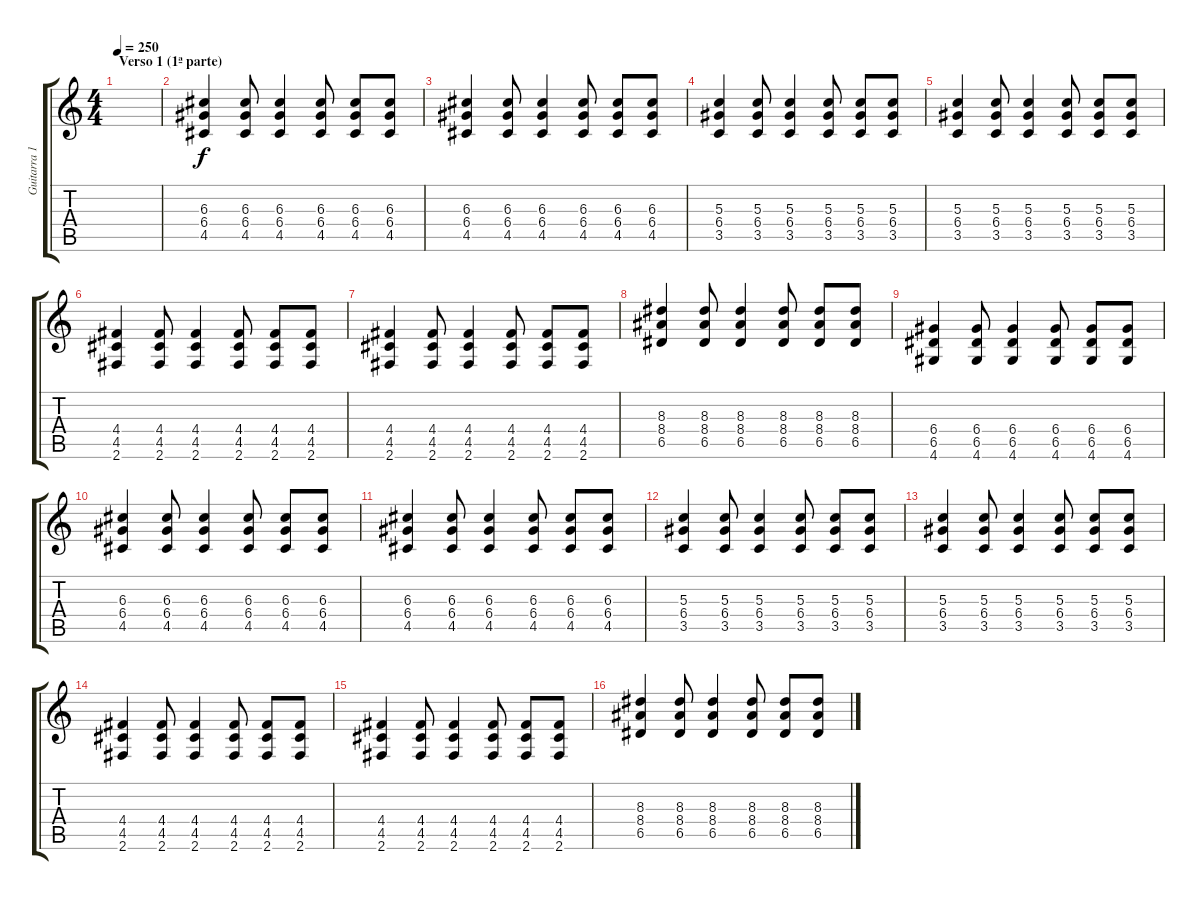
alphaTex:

\track ("Guitarra 1" "Guitarra 1") {instrument distortionguitar}
\staff {score tabs}
\tuning (E4 B3 G3 D3 A2 E2) {hide}
\ts (4 4)
\section ("" "Verso 1 (1ª parte)")
\tempo 250
\clef g2
\ks c
|
(6.3 6.4 4.5).4 (6.3 6.4 4.5).8 (6.3 6.4 4.5).4 (6.3 6.4 4.5).8 (6.3 6.4 4.5).8 (6.3 6.4 4.5).8 |
(6.3 6.4 4.5).4 (6.3 6.4 4.5).8 (6.3 6.4 4.5).4 (6.3 6.4 4.5).8 (6.3 6.4 4.5).8 (6.3 6.4 4.5).8 |
(5.3 6.4 3.5).4 (5.3 6.4 3.5).8 (5.3 6.4 3.5).4 (5.3 6.4 3.5).8 (5.3 6.4 3.5).8 (5.3 6.4 3.5).8 |
(5.3 6.4 3.5).4 (5.3 6.4 3.5).8 (5.3 6.4 3.5).4 (5.3 6.4 3.5).8 (5.3 6.4 3.5).8 (5.3 6.4 3.5).8 |
(4.4 4.5 2.6).4 (4.4 4.5 2.6).8 (4.4 4.5 2.6).4 (4.4 4.5 2.6).8 (4.4 4.5 2.6).8 (4.4 4.5 2.6).8 |
(4.4 4.5 2.6).4 (4.4 4.5 2.6).8 (4.4 4.5 2.6).4 (4.4 4.5 2.6).8 (4.4 4.5 2.6).8 (4.4 4.5 2.6).8 |
(8.3 8.4 6.5).4 (8.3 8.4 6.5).8 (8.3 8.4 6.5).4 (8.3 8.4 6.5).8 (8.3 8.4 6.5).8 (8.3 8.4 6.5).8 |
(6.4 6.5 4.6).4 (6.4 6.5 4.6).8 (6.4 6.5 4.6).4 (6.4 6.5 4.6).8 (6.4 6.5 4.6).8 (6.4 6.5 4.6).8 |
(6.3 6.4 4.5).4 (6.3 6.4 4.5).8 (6.3 6.4 4.5).4 (6.3 6.4 4.5).8 (6.3 6.4 4.5).8 (6.3 6.4 4.5).8 |
(6.3 6.4 4.5).4 (6.3 6.4 4.5).8 (6.3 6.4 4.5).4 (6.3 6.4 4.5).8 (6.3 6.4 4.5).8 (6.3 6.4 4.5).8 |
(5.3 6.4 3.5).4 (5.3 6.4 3.5).8 (5.3 6.4 3.5).4 (5.3 6.4 3.5).8 (5.3 6.4 3.5).8 (5.3 6.4 3.5).8 |
(5.3 6.4 3.5).4 (5.3 6.4 3.5).8 (5.3 6.4 3.5).4 (5.3 6.4 3.5).8 (5.3 6.4 3.5).8 (5.3 6.4 3.5).8 |
(4.4 4.5 2.6).4 (4.4 4.5 2.6).8 (4.4 4.5 2.6).4 (4.4 4.5 2.6).8 (4.4 4.5 2.6).8 (4.4 4.5 2.6).8 |
(4.4 4.5 2.6).4 (4.4 4.5 2.6).8 (4.4 4.5 2.6).4 (4.4 4.5 2.6).8 (4.4 4.5 2.6).8 (4.4 4.5 2.6).8 |
(8.3 8.4 6.5).4 (8.3 8.4 6.5).8 (8.3 8.4 6.5).4 (8.3 8.4 6.5).8 (8.3 8.4 6.5).8 (8.3 8.4 6.5).8
